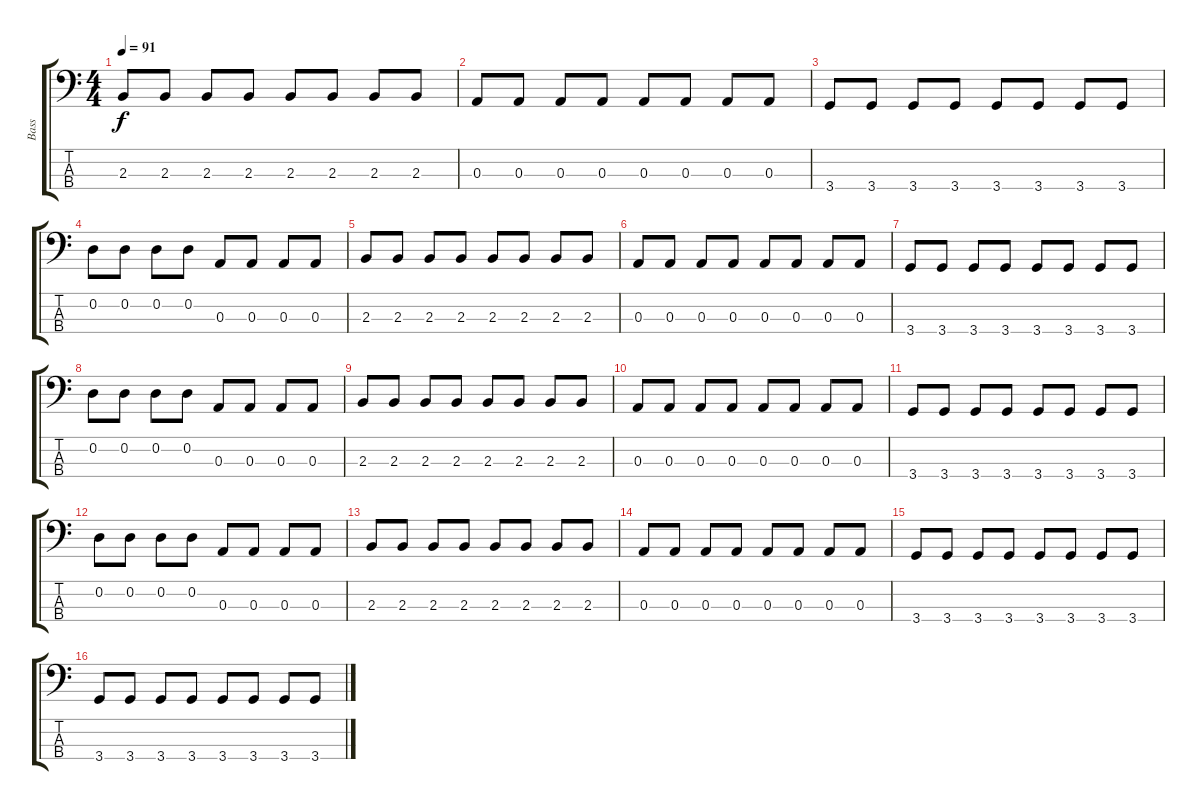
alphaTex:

\track ("Bass" "Bass") {instrument electricbassfinger}
\staff {score tabs}
\tuning (G2 D2 A1 E1) {hide}
\ts (4 4)
\tempo 91
\clef f4
\ks c
2.3.8{dy f} 2.3.8 2.3.8 2.3.8 2.3.8 2.3.8 2.3.8 2.3.8 |
0.3.8 0.3.8 0.3.8 0.3.8 0.3.8 0.3.8 0.3.8 0.3.8 |
3.4.8 3.4.8 3.4.8 3.4.8 3.4.8 3.4.8 3.4.8 3.4.8 |
0.2.8 0.2.8 0.2.8 0.2.8 0.3.8 0.3.8 0.3.8 0.3.8 |
2.3.8 2.3.8 2.3.8 2.3.8 2.3.8 2.3.8 2.3.8 2.3.8 |
0.3.8 0.3.8 0.3.8 0.3.8 0.3.8 0.3.8 0.3.8 0.3.8 |
3.4.8 3.4.8 3.4.8 3.4.8 3.4.8 3.4.8 3.4.8 3.4.8 |
0.2.8 0.2.8 0.2.8 0.2.8 0.3.8 0.3.8 0.3.8 0.3.8 |
2.3.8 2.3.8 2.3.8 2.3.8 2.3.8 2.3.8 2.3.8 2.3.8 |
0.3.8 0.3.8 0.3.8 0.3.8 0.3.8 0.3.8 0.3.8 0.3.8 |
3.4.8 3.4.8 3.4.8 3.4.8 3.4.8 3.4.8 3.4.8 3.4.8 |
0.2.8 0.2.8 0.2.8 0.2.8 0.3.8 0.3.8 0.3.8 0.3.8 |
2.3.8 2.3.8 2.3.8 2.3.8 2.3.8 2.3.8 2.3.8 2.3.8 |
0.3.8 0.3.8 0.3.8 0.3.8 0.3.8 0.3.8 0.3.8 0.3.8 |
3.4.8 3.4.8 3.4.8 3.4.8 3.4.8 3.4.8 3.4.8 3.4.8 |
3.4.8 3.4.8 3.4.8 3.4.8 3.4.8 3.4.8 3.4.8 3.4.8
